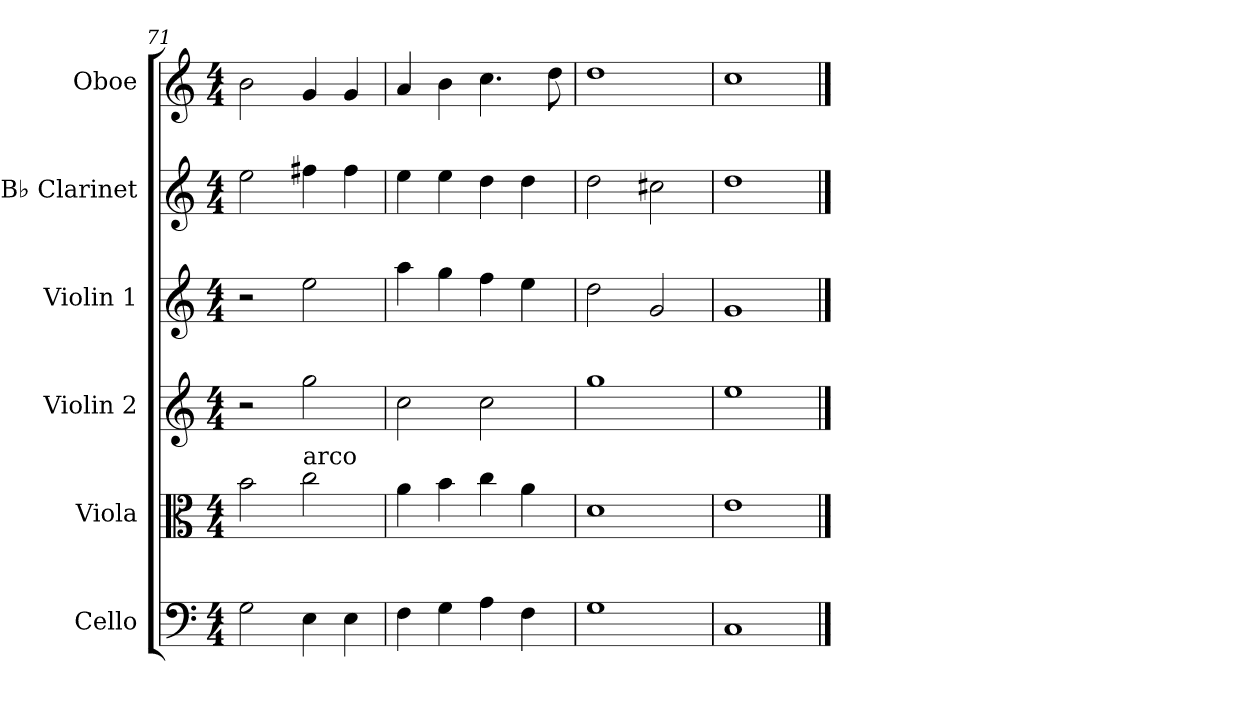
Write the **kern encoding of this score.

**kern	**kern	**kern	**kern	**kern	**kern
*part6	*part5	*part4	*part3	*part2	*part1
*staff6	*staff5	*staff4	*staff3	*staff2	*staff1
*I"Cello	*I"Viola	*I"Violin 2	*I"Violin 1	*I"B♭ Clarinet	*I"Oboe
*	*I'Vla	*I'Vln	*I'Vln	*I'Cl	*I'Ob
*clefF4	*clefC3	*clefG2	*clefG2	*clefG2	*clefG2
*	*	*	*	*ITrd1c2	*
*k[]	*k[]	*k[]	*k[]	*k[b-e-]	*k[]
*M4/4	*M4/4	*M4/4	*M4/4	*M4/4	*M4/4
*MM70	*MM70	*MM70	*MM70	*MM70	*MM70
=71	=71	=71	=71	=71	=71
2GZ\	2bZ\	2r	2r	2ddZ\	2bZ\
!	!LO:TX:a:t=arco	!	!	!	!
4E\	2cc\	2gg\	2ee\	4een\	4g/
4E\	.	.	.	4ee\	4g/
=72	=72	=72	=72	=72	=72
4F\	4a\	2cc\	4aa\	4dd\	4a/
4G\	4b\	.	4gg\	4dd\	4b\
*	*	*	*	*	*MM65
4A\	4cc\	2cc\	4ff\	4cc\	4.cc\
4F\	4a\	.	4ee\	4cc\	.
.	.	.	.	.	8dd\
=73	=73	=73	=73	=73	=73
*	*	*	*	*	*MM62
*	*	*	*	*	*^
1G	1d	1gg	2dd\	2cc\	1dd	2ryy
*	*	*	*	*	*MM60	*
.	.	.	2g/	2bn\	.	2ryy
*	*	*	*	*	*v	*v
=74	=74	=74	=74	=74	=74
1C	1e	1ee	1g	1cc	1cc
==	==	==	==	==	==
*-	*-	*-	*-	*-	*-
